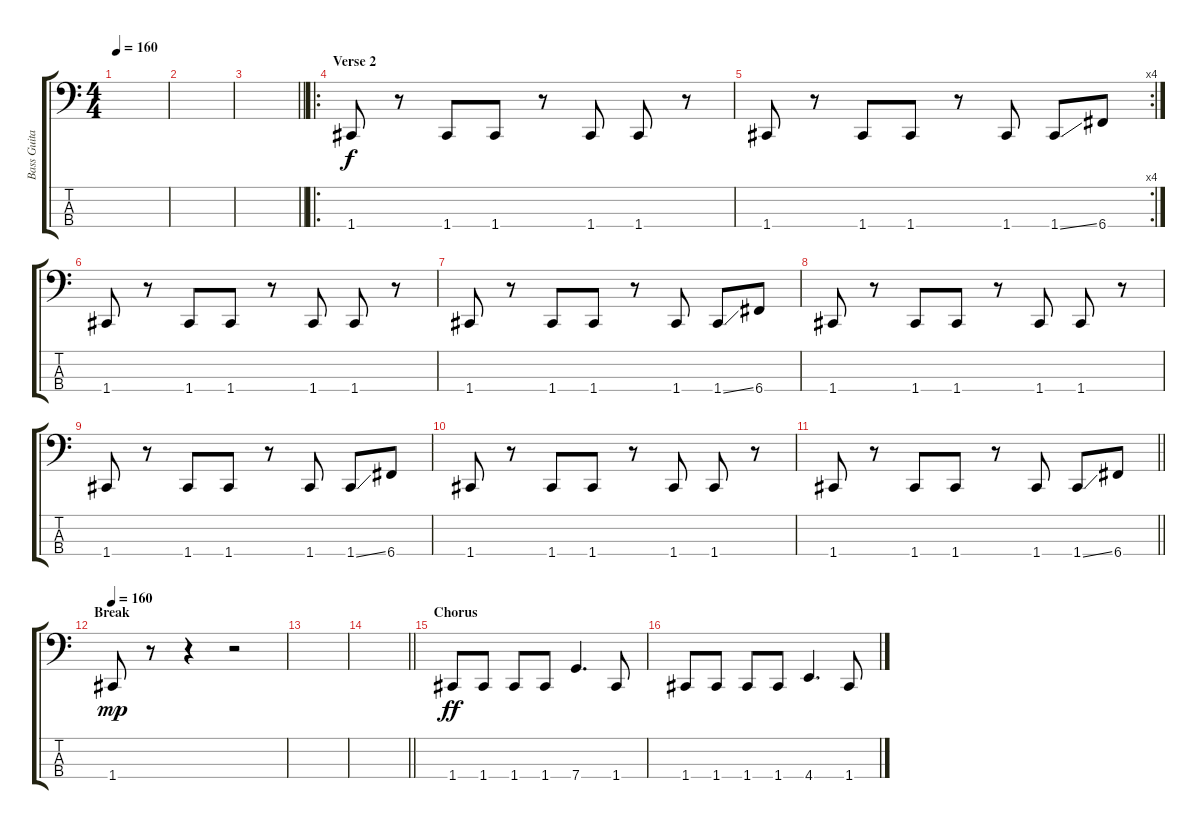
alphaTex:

\track ("Bass Guitar" "Bass Guita") {instrument electricbassfinger}
\staff {score tabs}
\tuning (F2 C2 G1 C1) {hide}
\ts (4 4)
\tempo 160
\clef f4
\ks c
|
|
\barLineRight lightlight
|
\ro
\section ("" "Verse 2")
1.4.8 r.8 1.4.8 1.4.8 r.8 1.4.8 1.4.8 r.8 |
\rc 4
1.4.8 r.8 1.4.8 1.4.8 r.8 1.4.8 1.4{ss}.8 6.4.8 |
1.4.8 r.8 1.4.8 1.4.8 r.8 1.4.8 1.4.8 r.8 |
1.4.8 r.8 1.4.8 1.4.8 r.8 1.4.8 1.4{ss}.8 6.4.8 |
1.4.8 r.8 1.4.8 1.4.8 r.8 1.4.8 1.4.8 r.8 |
1.4.8 r.8 1.4.8 1.4.8 r.8 1.4.8 1.4{ss}.8 6.4.8 |
1.4.8 r.8 1.4.8 1.4.8 r.8 1.4.8 1.4.8 r.8 |
\barLineRight lightlight
1.4.8 r.8 1.4.8 1.4.8 r.8 1.4.8 1.4{ss}.8 6.4.8 |
\section ("" "Break")
\tempo 160
1.4.8{dy mp} r.8 r.4 r.2 |
|
\barLineRight lightlight
|
\section ("" "Chorus")
1.4.8{dy ff} 1.4.8 1.4.8 1.4.8 7.4.4{d} 1.4.8 |
1.4.8 1.4.8 1.4.8 1.4.8 4.4.4{d} 1.4.8
